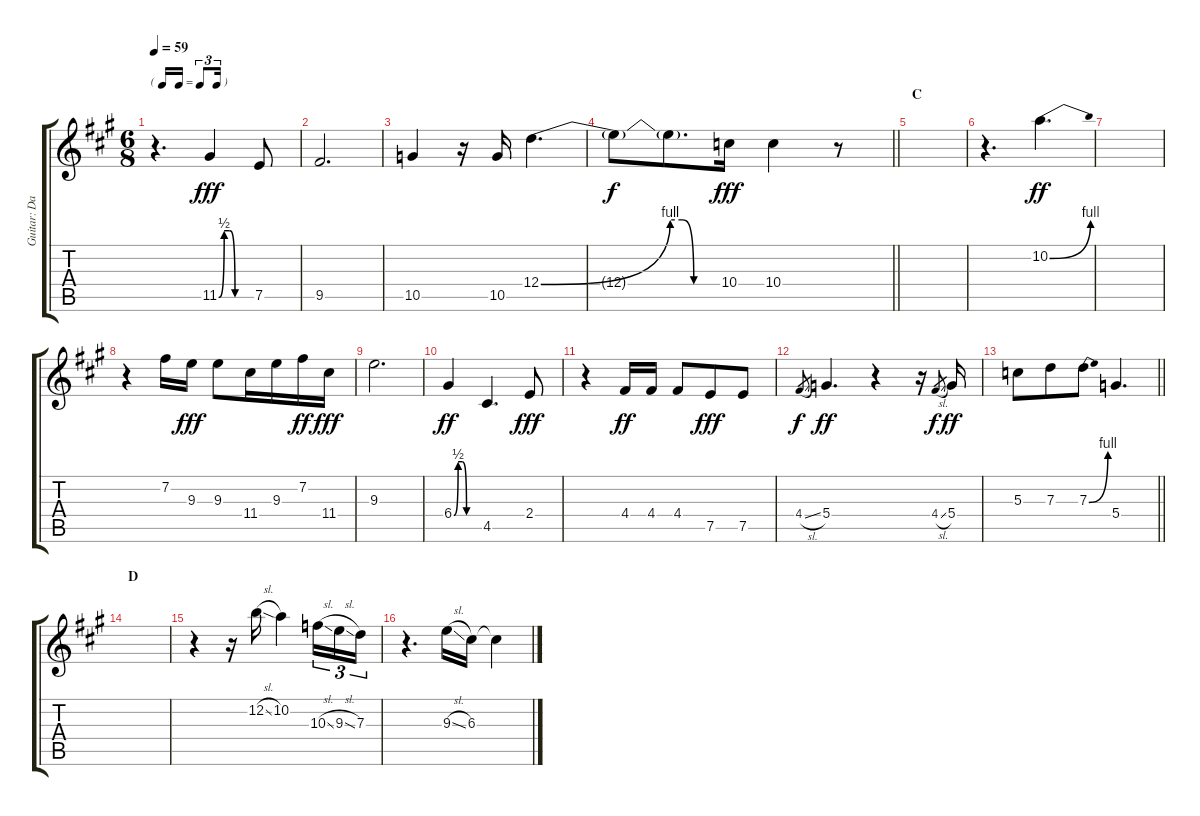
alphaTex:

\track ("Guitar: David Gilmour" "Guitar: Da") {instrument electricguitarjazz}
\staff {score tabs}
\tuning (E4 B3 G3 D3 A2 E2) {hide}
\ts (6 8)
\tf triplet16th
\tempo 59
\clef g2
\ks a
r.4{d dy fff} 11.5{be (custom 0 0 10 2 20 2 30 0 60 0)}.4 7.5.8 |
9.5.2{d} |
10.5.4 r.16 10.5.16 12.4{be (bend 0 0 60 4)}.4{d} |
\barLineRight lightlight
12.4{t}.8{dy f} 12.4{be (custom 0 4 15 4 30 0 60 0) t}.8{d} 10.4.16{dy fff} 10.4.4 r.8 |
\section ("" "C")
|
r.4{d} 10.2{be (bend 0 0 60 4)}.4{d dy ff} |
|
r.4 7.2.16 9.3.16{dy fff} 9.3.8 11.4.16 9.3.16 7.2.16{dy ff} 11.4.16{dy fff} |
9.3.2{d} |
6.4{be (custom 0 0 10 2 20 2 30 0 60 0)}.4{dy ff} 4.5.4{d} 2.4.8{dy fff} |
r.4 4.4.16{dy ff} 4.4.16 4.4.8 7.5.8{dy fff} 7.5.8 |
4.4{sl}.8{gr dy f} 5.4.4{d dy ff} r.4 r.16 4.4{sl}.8{gr dy f} 5.4.16{dy ff} |
\barLineRight lightlight
5.3.8 7.3.8 7.3{be (bend 0 0 60 4)}.8 5.4.4{d} |
\section ("" "D")
|
r.4 r.16 12.2{sl}.16 10.2.4 10.3{sl}.16{tu (3 2)} 9.3{sl}.16{tu (3 2)} 7.3.16{tu (3 2)} |
r.4{d} 9.3{sl}.16 6.3.16 6.3{t}.4
